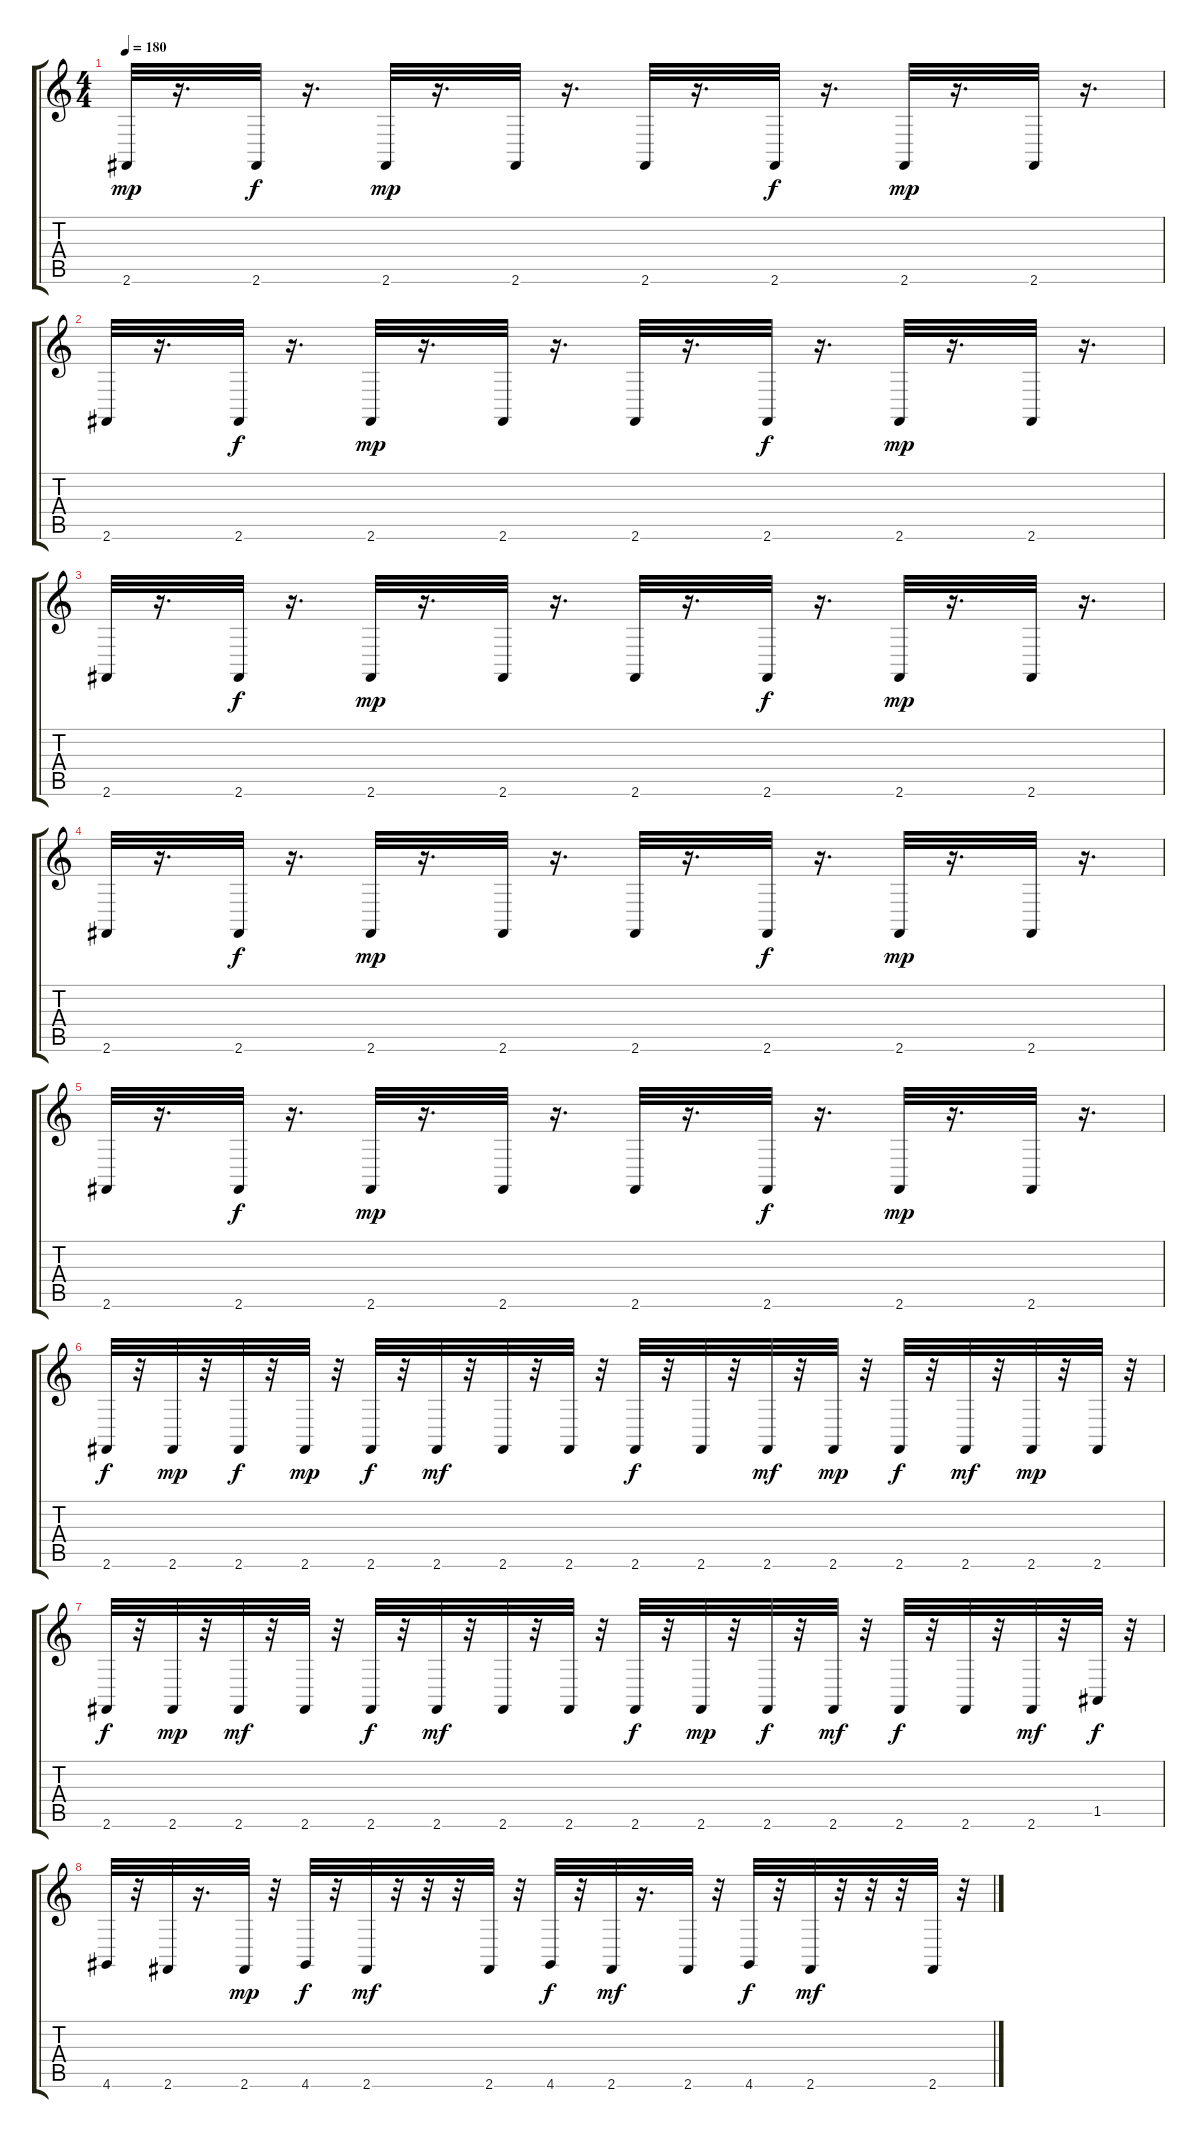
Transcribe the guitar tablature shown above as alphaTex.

\track "" {instrument acousticgrandpiano}
\staff {score tabs}
\tuning (E4 B3 G3 D3 A2 E2) {hide}
\ts (4 4)
\tempo 180
\clef g2
\ks c
2.6.32{dy mp} r.16{d} 2.6.32{dy f} r.16{d} 2.6.32{dy mp} r.16{d} 2.6.32 r.16{d} 2.6.32 r.16{d} 2.6.32{dy f} r.16{d} 2.6.32{dy mp} r.16{d} 2.6.32 r.16{d} |
2.6.32 r.16{d} 2.6.32{dy f} r.16{d} 2.6.32{dy mp} r.16{d} 2.6.32 r.16{d} 2.6.32 r.16{d} 2.6.32{dy f} r.16{d} 2.6.32{dy mp} r.16{d} 2.6.32 r.16{d} |
2.6.32 r.16{d} 2.6.32{dy f} r.16{d} 2.6.32{dy mp} r.16{d} 2.6.32 r.16{d} 2.6.32 r.16{d} 2.6.32{dy f} r.16{d} 2.6.32{dy mp} r.16{d} 2.6.32 r.16{d} |
2.6.32 r.16{d} 2.6.32{dy f} r.16{d} 2.6.32{dy mp} r.16{d} 2.6.32 r.16{d} 2.6.32 r.16{d} 2.6.32{dy f} r.16{d} 2.6.32{dy mp} r.16{d} 2.6.32 r.16{d} |
2.6.32 r.16{d} 2.6.32{dy f} r.16{d} 2.6.32{dy mp} r.16{d} 2.6.32 r.16{d} 2.6.32 r.16{d} 2.6.32{dy f} r.16{d} 2.6.32{dy mp} r.16{d} 2.6.32 r.16{d} |
2.6.32{dy f} r.32 2.6.32{dy mp} r.32 2.6.32{dy f} r.32 2.6.32{dy mp} r.32 2.6.32{dy f} r.32 2.6.32{dy mf} r.32 2.6.32 r.32 2.6.32 r.32 2.6.32{dy f} r.32 2.6.32 r.32 2.6.32{dy mf} r.32 2.6.32{dy mp} r.32 2.6.32{dy f} r.32 2.6.32{dy mf} r.32 2.6.32{dy mp} r.32 2.6.32 r.32 |
2.6.32{dy f} r.32 2.6.32{dy mp} r.32 2.6.32{dy mf} r.32 2.6.32 r.32 2.6.32{dy f} r.32 2.6.32{dy mf} r.32 2.6.32 r.32 2.6.32 r.32 2.6.32{dy f} r.32 2.6.32{dy mp} r.32 2.6.32{dy f} r.32 2.6.32{dy mf} r.32 2.6.32{dy f} r.32 2.6.32 r.32 2.6.32{dy mf} r.32 1.5.32{dy f} r.32 |
4.6.32 r.32 2.6.32 r.16{d} 2.6.32{dy mp} r.32 4.6.32{dy f} r.32 2.6.32{dy mf} r.32 r.32 r.32 2.6.32 r.32 4.6.32{dy f} r.32 2.6.32{dy mf} r.16{d} 2.6.32 r.32 4.6.32{dy f} r.32 2.6.32{dy mf} r.32 r.32 r.32 2.6.32 r.32
